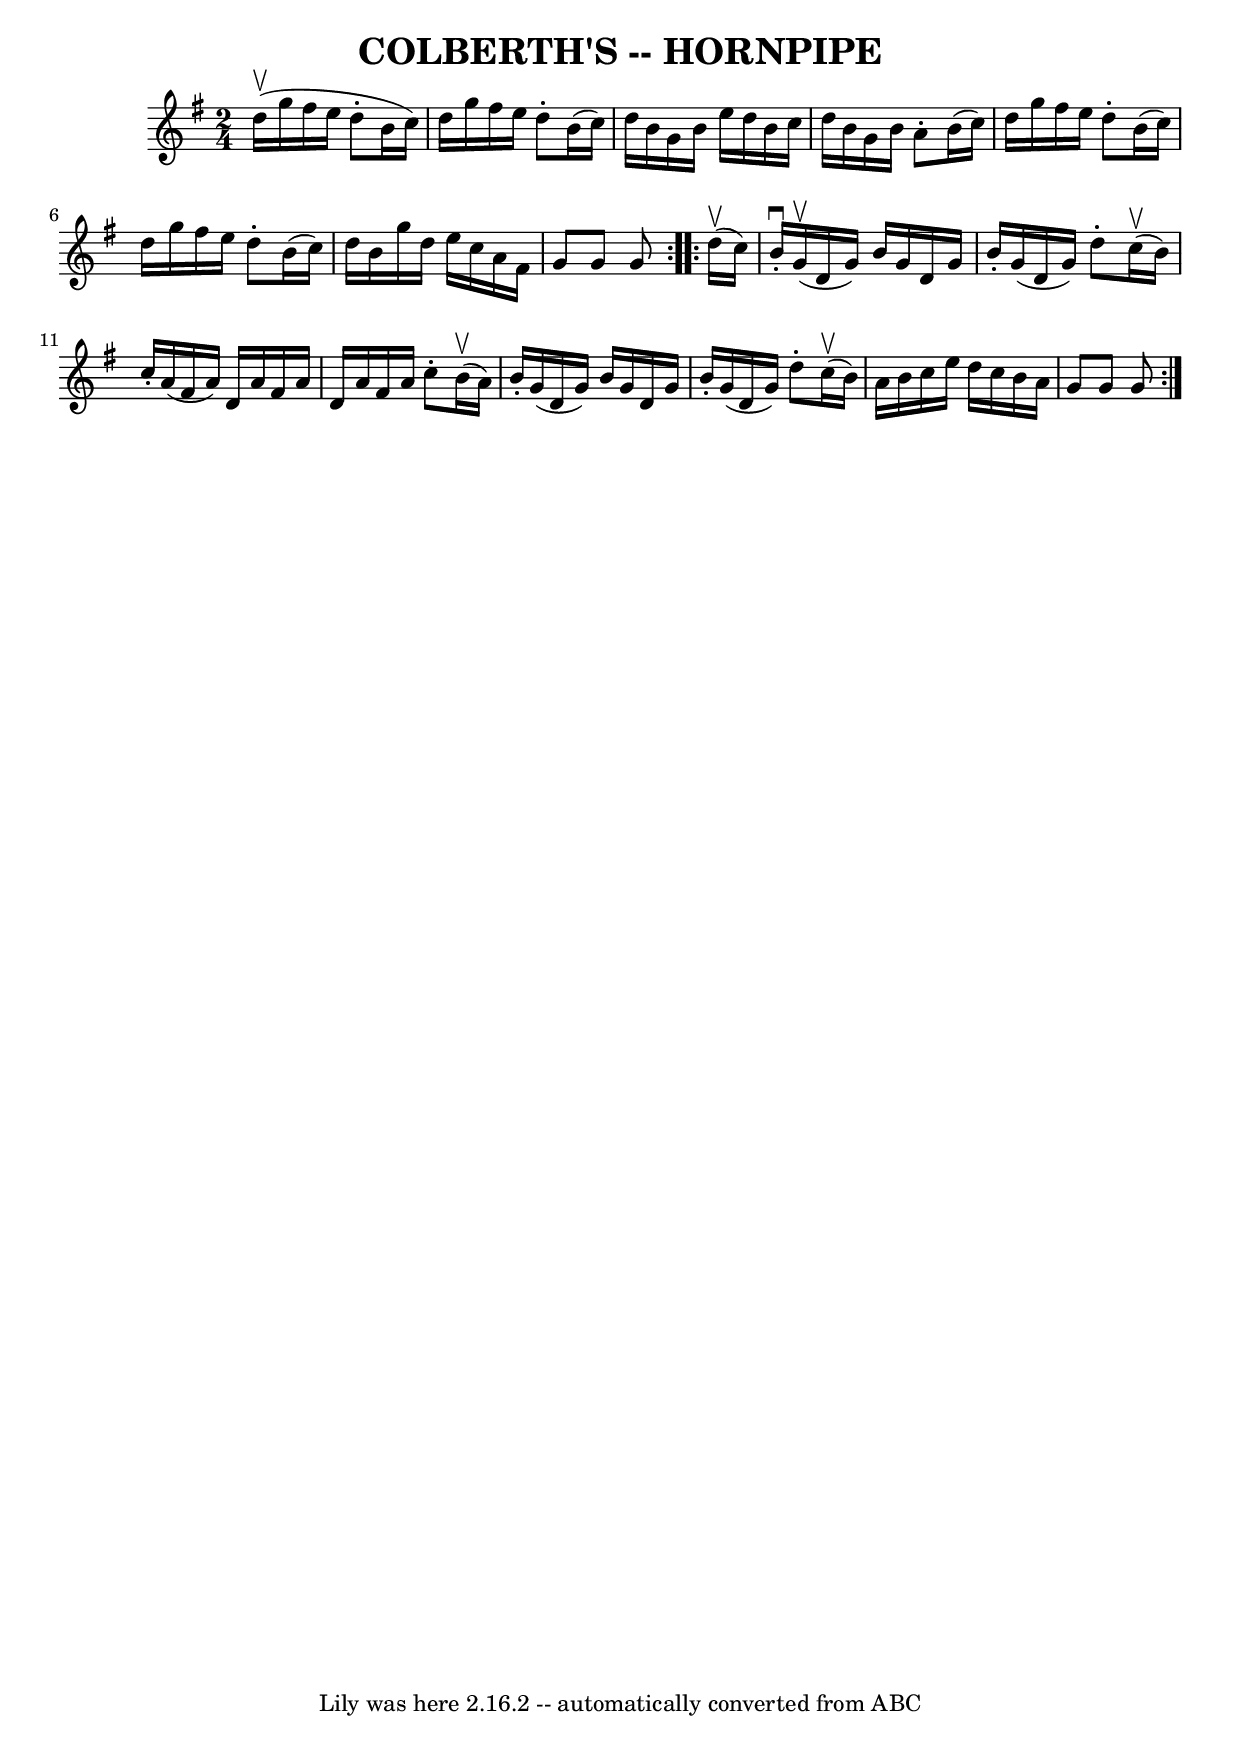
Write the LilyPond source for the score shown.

\version "2.16.2"
\include "Mammoth.ily"
\header {
  %% book = "Cole's 1000 Fiddle Tunes"
  crossRefNumber = "1"
  footnotes = ""
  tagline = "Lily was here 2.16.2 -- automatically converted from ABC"
  title = "COLBERTH'S -- HORNPIPE"

}
voicedefault =  {



  \repeat volta 2 {

    \time 2/4 
    \key g \major
    |
    d''16 (^\upbow g''16 fis''16    
    e''16 d''8 -. b'16 (c''16)   |
    d''16 g''16 fis''16    
    e''16 d''8 -. b'16 (c''16)   |
    d''16 b'16 g'16    
    b'16 e''16 d''16 b'16 c''16    |
    d''16 b'16 g'16    
    b'16 a'8 -. b'16 (c''16)   |
    |
    d''16 g''16    
    fis''16 e''16 d''8 -. b'16 (c''16)   |
    d''16 g''16    
    fis''16 e''16 d''8 -. b'16 (c''16)   |
    d''16 b'16    
    g''16 d''16 e''16 c''16 a'16 fis'16    |
    g'8 g'8    
    g'8    
  }     
  \repeat volta 2 {
    d''16 (^\upbow c''16)       |
    
    b'16^\downbow-. g'16 (^\upbow d'16 g'16) b'16 g'16 d'16    
    g'16    |
    b'16 -. g'16 (d'16 g'16) d''8 -. c''16 
    (^\upbow b'16)   |
    c''16 -. a'16 (fis'16 a'16) d'16  
    a'16 fis'16 a'16    |
    d'16 a'16 fis'16 a'16 c''8 
    -. b'16 (^\upbow a'16)   |
    |
    b'16 -. g'16 (
    d'16 g'16) b'16 g'16 d'16 g'16    |
    b'16 -. g'16 (
    d'16 g'16) d''8 -. c''16 (^\upbow b'16)   |
    a'16    
    b'16 c''16 e''16 d''16 c''16 b'16 a'16    |
    g'8    
    g'8 g'8    
  }   

}

\score{
  <<

    \context Staff="default"
    {
      \voicedefault 
      
    }

  >>
  \layout {
    
  }
  \midi {
  }

}
